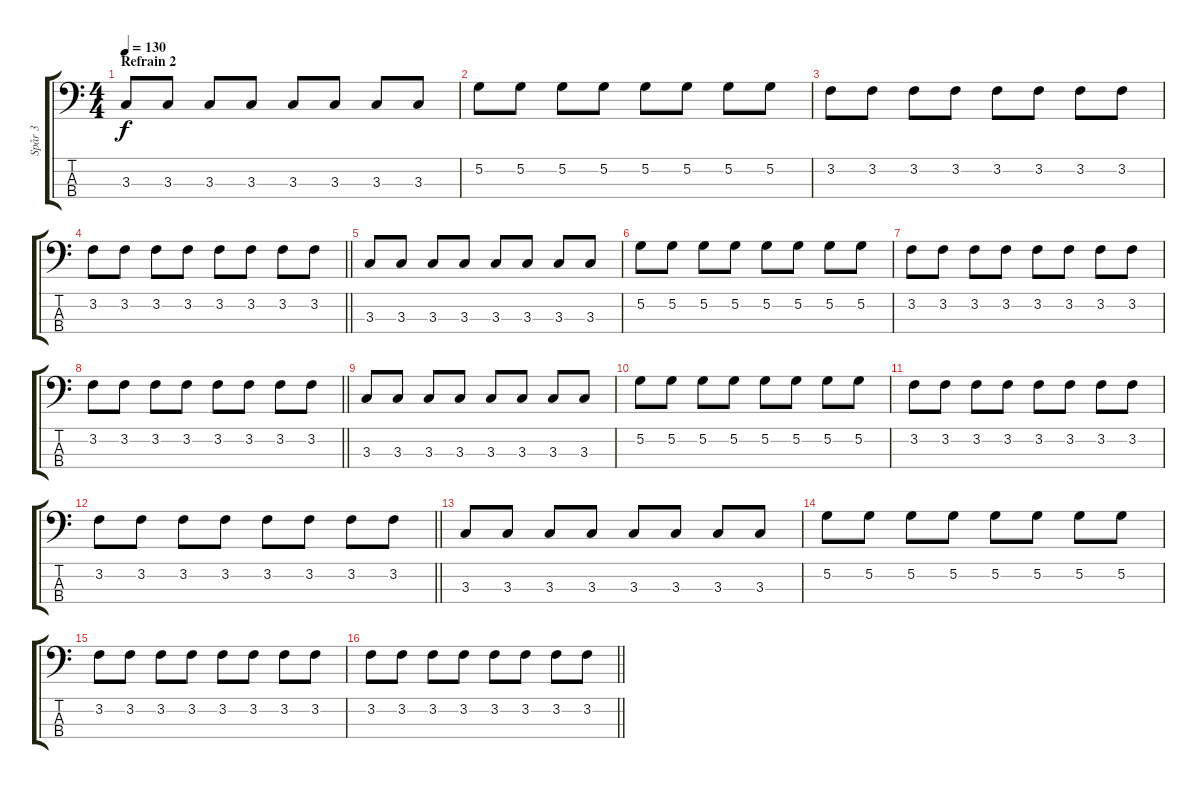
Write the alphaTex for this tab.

\track ("Spår 3" "Spår 3") {instrument electricbassfinger}
\staff {score tabs}
\tuning (G2 D2 A1 E1) {hide}
\ts (4 4)
\section ("" "Refrain 2")
\tempo 130
\clef f4
\ks c
3.3.8{dy f} 3.3.8 3.3.8 3.3.8 3.3.8 3.3.8 3.3.8 3.3.8 |
5.2.8 5.2.8 5.2.8 5.2.8 5.2.8 5.2.8 5.2.8 5.2.8 |
3.2.8 3.2.8 3.2.8 3.2.8 3.2.8 3.2.8 3.2.8 3.2.8 |
\barLineRight lightlight
3.2.8 3.2.8 3.2.8 3.2.8 3.2.8 3.2.8 3.2.8 3.2.8 |
3.3.8 3.3.8 3.3.8 3.3.8 3.3.8 3.3.8 3.3.8 3.3.8 |
5.2.8 5.2.8 5.2.8 5.2.8 5.2.8 5.2.8 5.2.8 5.2.8 |
3.2.8 3.2.8 3.2.8 3.2.8 3.2.8 3.2.8 3.2.8 3.2.8 |
\barLineRight lightlight
3.2.8 3.2.8 3.2.8 3.2.8 3.2.8 3.2.8 3.2.8 3.2.8 |
3.3.8 3.3.8 3.3.8 3.3.8 3.3.8 3.3.8 3.3.8 3.3.8 |
5.2.8 5.2.8 5.2.8 5.2.8 5.2.8 5.2.8 5.2.8 5.2.8 |
3.2.8 3.2.8 3.2.8 3.2.8 3.2.8 3.2.8 3.2.8 3.2.8 |
\barLineRight lightlight
3.2.8 3.2.8 3.2.8 3.2.8 3.2.8 3.2.8 3.2.8 3.2.8 |
3.3.8 3.3.8 3.3.8 3.3.8 3.3.8 3.3.8 3.3.8 3.3.8 |
5.2.8 5.2.8 5.2.8 5.2.8 5.2.8 5.2.8 5.2.8 5.2.8 |
3.2.8 3.2.8 3.2.8 3.2.8 3.2.8 3.2.8 3.2.8 3.2.8 |
\barLineRight lightlight
3.2.8 3.2.8 3.2.8 3.2.8 3.2.8 3.2.8 3.2.8 3.2.8
